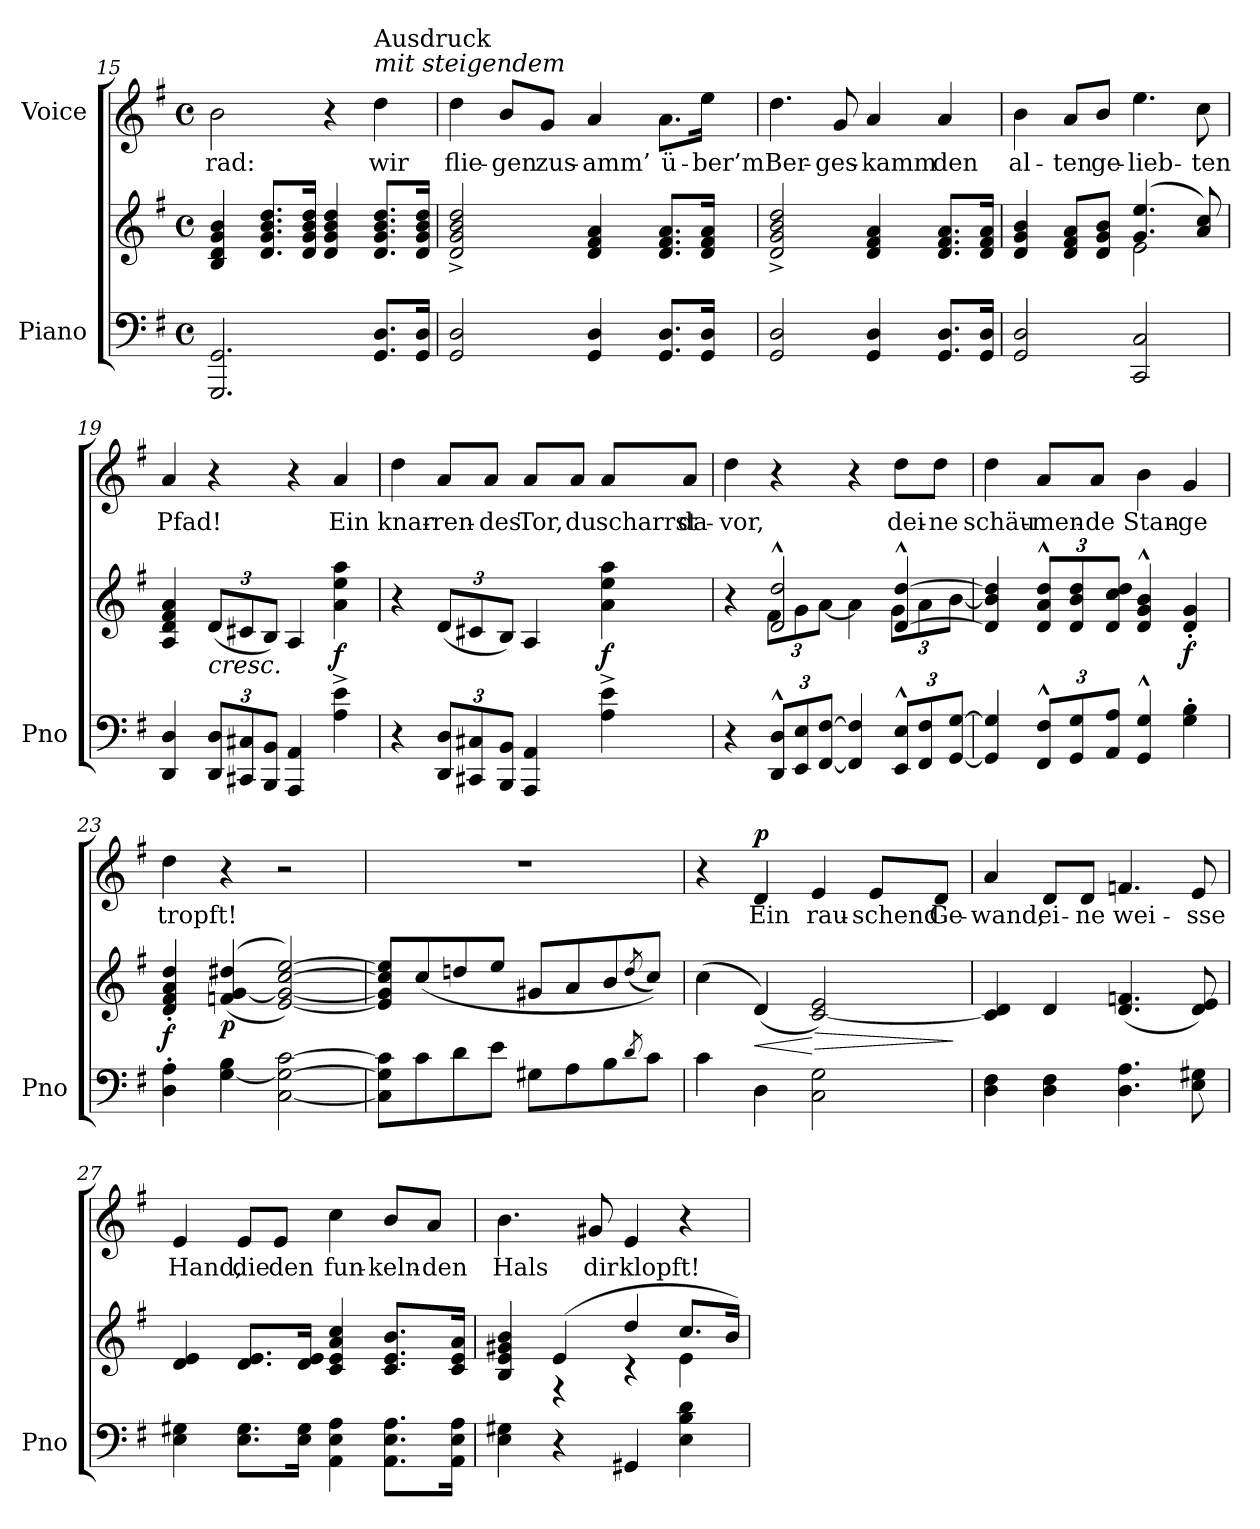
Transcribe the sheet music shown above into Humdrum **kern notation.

**kern	**kern	**dynam	**kern	**text	**dynam
*part2	*part2	*part2	*part1	*part1	*part1
*staff3	*staff2	*staff2/3	*staff1	*staff1	*staff1
*I"Piano	*	*	*I"Voice	*	*
*I'Pno	*	*	*	*	*
*clefF4	*clefG2	*	*clefG2	*	*
*k[f#]	*k[f#]	*	*k[f#]	*	*
*M4/4	*M4/4	*	*M4/4	*	*
*met(c)	*met(c)	*	*met(c)	*	*
=15	=15	=15	=15	=15	=15
2.GGG/ 2.GG/	4B/ 4d/ 4g/ 4b/	.	2b\	-rad:	.
.	8.d/ 8.g/ 8.b/ 8.dd/L	.	.	.	.
.	16d/ 16g/ 16b/ 16dd/Jk	.	.	.	.
.	4d/ 4g/ 4b/ 4dd/	.	4r	.	.
!	!	!	!LO:TX:i:t=mit steigendem	!	!
!	!	!	!LO:TX:t=Ausdruck	!	!
8.GG/ 8.D/L	8.d/ 8.g/ 8.b/ 8.dd/L	.	4dd\	wir	.
16GG/ 16D/Jk	16d/ 16g/ 16b/ 16dd/Jk	.	.	.	.
=16	=16	=16	=16	=16	=16
2GG/ 2D/	2d/^ 2g/^ 2b/^ 2dd/^	.	4dd\	flie-	.
.	.	.	8b/L	-gen	.
.	.	.	8g/J	zus-	.
4GG/ 4D/	4d/ 4f#/ 4a/	.	4a/	-amm’	.
8.GG/ 8.D/L	8.d/ 8.f#/ 8.a/L	.	8.a\L	ü-	.
16GG/ 16D/Jk	16d/ 16f#/ 16a/Jk	.	16ee\Jk	-ber’m	.
=17	=17	=17	=17	=17	=17
2GG/ 2D/	2d/^ 2g/^ 2b/^ 2dd/^	.	4.dd\	Ber-	.
.	.	.	8g/	-ges-	.
4GG/ 4D/	4d/ 4f#/ 4a/	.	4a/	-kamm	.
8.GG/ 8.D/L	8.d/ 8.f#/ 8.a/L	.	4a/	den	.
16GG/ 16D/Jk	16d/ 16f#/ 16a/Jk	.	.	.	.
=18	=18	=18	=18	=18	=18
*	*^	*	*	*	*
2GG/ 2D/	4d/ 4g/ 4b/	2ryy	.	4b\	al-	.
.	8d/ 8f#/ 8a/L	.	.	8a/L	-ten	.
.	8d/ 8g/ 8b/J	.	.	8b/J	ge-	.
2CC/ 2C/	(4.g/ 4.ee/	2e\	.	4.ee\	-lieb-	.
.	8a/ 8cc/)	.	.	8cc\	-ten	.
*	*v	*v	*	*	*	*
=19	=19	=19	=19	=19	=19
4DD/ 4D/	4A/ 4d/ 4f#/ 4a/	.	4a/	Pfad!	.
*Xbrackettup	*Xbrackettup	*	*	*	*
!	!LO:TX:b:i:t=cresc.	!	!	!	!
12DD/ 12D/L	(12d/L	.	4r	.	.
12CC#X/ 12C#X/	12c#X/	.	.	.	.
12BBB/ 12BB/J	12B/J)	.	.	.	.
4AAA/ 4AA/	4A/	.	4r	.	.
!	!	!LO:DY:b	!	!	!
4A\^ 4e\^	4a\ 4ee\ 4aa\	f	4a/	Ein	.
=20	=20	=20	=20	=20	=20
4r	4r	.	4dd\	knar-	.
12DD/ 12D/L	(12d/L	.	8a/L	-ren-	.
12CC#X/ 12C#X/	12c#X/	.	.	.	.
.	.	.	8a/J	-des	.
12BBB/ 12BB/J	12B/J)	.	.	.	.
4AAA/ 4AA/	4A/	.	8a/L	Tor,	.
.	.	.	8a/J	du	.
!	!	!LO:DY:b	!	!	!
4A\^ 4e\^	4a\ 4ee\ 4aa\	f	8a/L	scharrst	.
.	.	.	8a/J	da-	.
=21	=21	=21	=21	=21	=21
*	*^	*	*	*	*
4r	4r	4ryy	.	4dd\	-vor,	.
*brackettup	*	*	*	*	*	*
12DD/^^ 12D/^^L	2d/^^ 2dd/^^	12f#\L	.	4r	.	.
12EE/ 12E/	.	12g\	.	.	.	.
[12FF#/ [12F#/J	.	[12a\J	.	.	.	.
4FF#/] 4F#/]	.	4a\]	.	4r	.	.
12EE/^^ 12E/^^L	[4d/^^ [4dd/^^	12g\L	.	8dd\L	dei-	.
12FF#/ 12F#/	.	12a\	.	.	.	.
.	.	.	.	8dd\J	-ne	.
[12GG/ [12G/J	.	[12b\J	.	.	.	.
*	*v	*v	*	*	*	*
=22	=22	=22	=22	=22	=22
4GG/] 4G/]	4d/] 4b/] 4dd/]	.	4dd\	schäu-	.
*	*brackettup	*	*	*	*
12FF#/^^ 12F#/^^L	12d/^^ 12a/^^ 12dd/^^L	.	8a/L	-men-	.
12GG/ 12G/	12d/ 12b/ 12dd/	.	.	.	.
.	.	.	8a/J	-de	.
12AA/ 12A/J	12d/ 12cc/ 12dd/J	.	.	.	.
4GG/^^ 4G/^^	4d/^^ 4g/^^ 4b/^^	.	4b\	Stan-	.
!	!	!LO:DY:b	!	!	!
4G\' 4B\'	4d/' 4g/'	f	4g/	-ge	.
=23	=23	=23	=23	=23	=23
!	!	!LO:DY:b	!	!	!
4D\' 4A\'	4d/' 4f#/' 4a/' 4dd/'	f	4dd\	tropft!	.
!	!	!LO:DY:b	!	!	!
[4G\ 4B\	(>(<4fn/ [4g/ 4dd#X/	p	4r	.	.
[2C\ 2G\_ [2c\	[2e/ 2g/_ [2cc/ [2ee/))	.	2r	.	.
=24	=24	=24	=24	=24	=24
8C\] 8G\] 8c\]L	8e/] 8g/] 8cc/] 8ee/]L	.	1r	.	.
8c\	(8cc/	.	.	.	.
8d\	8ddn/	.	.	.	.
8e\J	8ee/J	.	.	.	.
8G#X\L	8g#X/L	.	.	.	.
8A\	8a/	.	.	.	.
8B\	8b/	.	.	.	.
8qd/	(8qdd/	.	.	.	.
8c\J	8cc/J))	.	.	.	.
=25	=25	=25	=25	=25	=25
4c\	(4cc\	.	4r	.	.
!	!	!LO:HP:b	!	!	!LO:DY:a
4D\	(>4d/)	<	4d/	Ein	p
!	!	!LO:HP:n=1:b	!	!	!
2C\ 2G\	[2c/ 2e/)	[ >	4e/	rau-	.
.	.	.	8e/L	-schend	.
.	.	.	8d/J	Ge-	.
.	.	]	.	.	.
=26	=26	=26	=26	=26	=26
4D\ 4F#\	4c/] 4d/	.	4a/	-wand,	.
4D\ 4F#\	4d/	.	8d/L	ei-	.
.	.	.	8d/J	-ne	.
4.D\ 4.A\	(>4.d/ 4.fn/	.	4.fn/	wei-	.
8E\ 8G#X\	8d/ 8e/)	.	8e/	-sse	.
=27	=27	=27	=27	=27	=27
4E\ 4G#X\	4d/ 4e/	.	4e/	Hand,	.
8.E\ 8.G#\L	8.d/ 8.e/L	.	8e/L	die	.
.	.	.	8e/J	den	.
16E\ 16G#\Jk	16d/ 16e/Jk	.	.	.	.
4AA\ 4E\ 4A\	4c/ 4e/ 4a/ 4cc/	.	4cc\	fun-	.
8.AA\ 8.E\ 8.A\L	8.c/ 8.e/ 8.b/L	.	8b/L	-keln-	.
.	.	.	8a/J	-den	.
16AA\ 16E\ 16A\Jk	16c/ 16e/ 16a/Jk	.	.	.	.
=28	=28	=28	=28	=28	=28
*	*^	*	*	*	*
4E\ 4G#X\	4B/ 4e/ 4g#X/ 4b/	4ryy	.	4.b\	Hals	.
4r	(4e/	4r	.	.	.	.
.	.	.	.	8g#X/	dir	.
4GG#X/	4dd/	4r	.	4e/	klopft!	.
4E\ 4B\ 4d\	8.cc/L	4e\	.	4r	.	.
.	16b/Jk)	.	.	.	.	.
*	*v	*v	*	*	*	*
=	=	=	=	=	=
*-	*-	*-	*-	*-	*-
